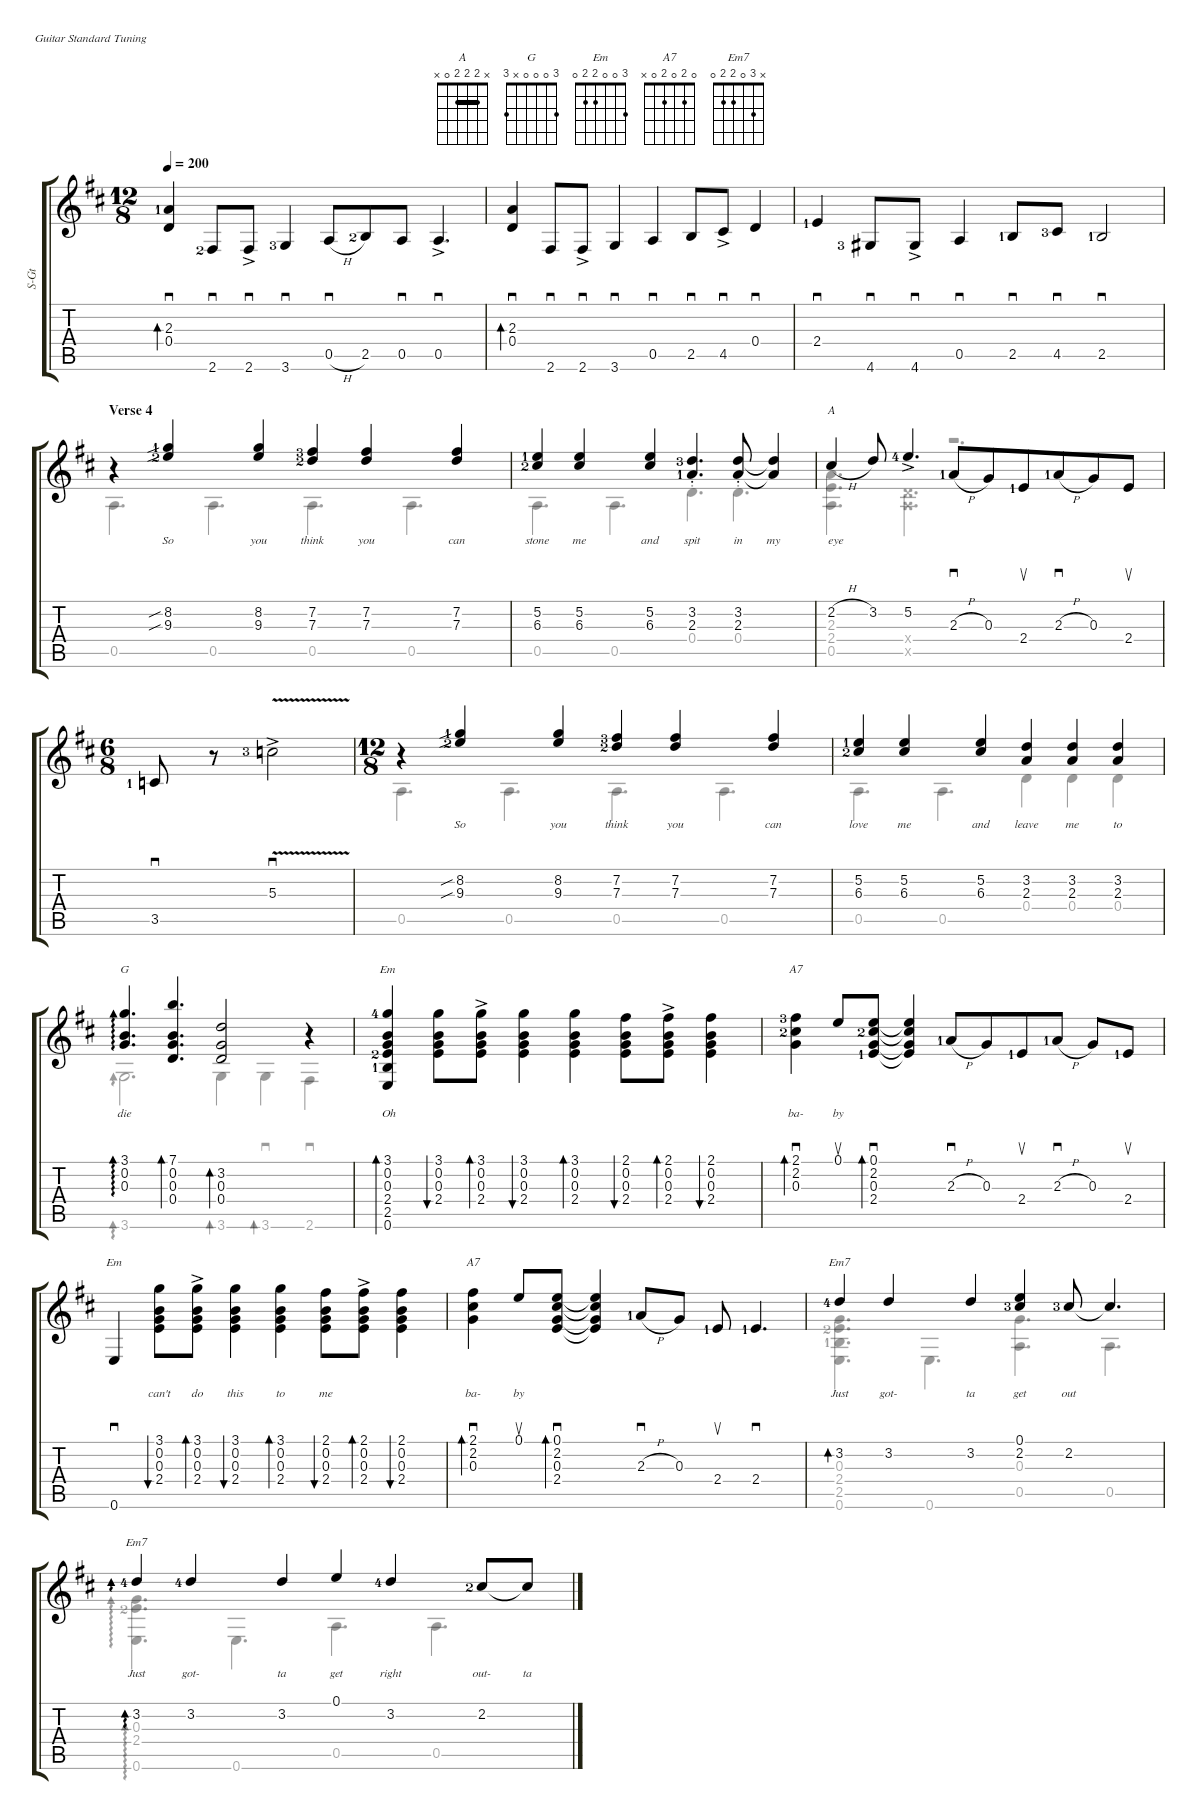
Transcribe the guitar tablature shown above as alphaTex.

\defaultSystemsLayout 4
\hideDynamics
\bracketExtendMode groupsimilarinstruments
\otherSystemsTrackNameOrientation horizontal
\defaultBarNumberDisplay Hide
\track ("Classic Guitar\n" "S-Gt") {instrument acousticguitarnylon}
\staff {score tabs}
\tuning (E4 B3 G3 D3 A2 E2)
\chord ("A" x 2 2 2 0 x) {barre (2 2)}
\chord ("G" 3 0 0 0 x 3)
\chord ("Em" 3 0 0 2 2 0)
\chord ("A7" 0 2 0 2 0 x)
\chord ("Em7" x 3 0 2 2 0)
\voice
\ts (12 8)
\tempo 200
\clef g2
\ks d
(0.4 2.3{lf 2}).4{sd bd 30 lyrics (0 "") lyrics (1 "") lyrics (2 "") lyrics (3 "") lyrics (4 "") dy mf} 2.6{lf 3}.8{sd lyrics (0 "") lyrics (1 "") lyrics (2 "") lyrics (3 "") lyrics (4 "") beam merge} 2.6{ac}.8{sd lyrics (0 "") lyrics (1 "") lyrics (2 "") lyrics (3 "") lyrics (4 "")} 3.6{lf 4}.4{sd lyrics (0 "") lyrics (1 "") lyrics (2 "") lyrics (3 "") lyrics (4 "")} 0.5{h}.8{sd lyrics (0 "") lyrics (1 "") lyrics (2 "") lyrics (3 "") lyrics (4 "")} 2.5{lf 3}.8{lyrics (0 "") lyrics (1 "") lyrics (2 "") lyrics (3 "") lyrics (4 "")} 0.5.8{sd lyrics (0 "") lyrics (1 "") lyrics (2 "") lyrics (3 "") lyrics (4 "")} 0.5{ac}.4{d sd lyrics (0 "") lyrics (1 "") lyrics (2 "") lyrics (3 "") lyrics (4 "")} |
(0.4 2.3).4{sd bd 30 lyrics (0 "") lyrics (1 "") lyrics (2 "") lyrics (3 "") lyrics (4 "") beam merge} 2.6.8{sd lyrics (0 "") lyrics (1 "") lyrics (2 "") lyrics (3 "") lyrics (4 "") beam merge} 2.6{ac}.8{sd lyrics (0 "") lyrics (1 "") lyrics (2 "") lyrics (3 "") lyrics (4 "") beam merge} 3.6.4{sd lyrics (0 "") lyrics (1 "") lyrics (2 "") lyrics (3 "") lyrics (4 "") beam merge} 0.5.4{sd lyrics (0 "") lyrics (1 "") lyrics (2 "") lyrics (3 "") lyrics (4 "") beam merge} 2.5.8{sd lyrics (0 "") lyrics (1 "") lyrics (2 "") lyrics (3 "") lyrics (4 "") beam merge} 4.5{ac}.8{sd lyrics (0 "") lyrics (1 "") lyrics (2 "") lyrics (3 "") lyrics (4 "") beam merge} 0.4.4{sd lyrics (0 "") lyrics (1 "") lyrics (2 "") lyrics (3 "") lyrics (4 "") beam merge} |
2.4{lf 2}.4{sd lyrics (0 "") lyrics (1 "") lyrics (2 "") lyrics (3 "") lyrics (4 "") beam merge} 4.6{lf 4}.8{sd lyrics (0 "") lyrics (1 "") lyrics (2 "") lyrics (3 "") lyrics (4 "") beam merge} 4.6{ac}.8{sd lyrics (0 "") lyrics (1 "") lyrics (2 "") lyrics (3 "") lyrics (4 "") beam merge} 0.5.4{sd lyrics (0 "") lyrics (1 "") lyrics (2 "") lyrics (3 "") lyrics (4 "") beam merge} 2.5{lf 2}.8{sd lyrics (0 "") lyrics (1 "") lyrics (2 "") lyrics (3 "") lyrics (4 "") beam merge} 4.5{lf 4}.8{sd lyrics (0 "") lyrics (1 "") lyrics (2 "") lyrics (3 "") lyrics (4 "") beam merge} 2.5{lf 2}.2{sd lyrics (0 "") lyrics (1 "") lyrics (2 "") lyrics (3 "") lyrics (4 "")} |
\section ("" "Verse 4")
\scale
1.01352 r.4 (8.2{sib lf 2} 9.3{sib lf 3}).4{lyrics (0 "So") lyrics (1 "") lyrics (2 "") lyrics (3 "") lyrics (4 "")} (8.2 9.3).4{lyrics (0 "you") lyrics (1 "") lyrics (2 "") lyrics (3 "") lyrics (4 "")} (7.2{lf 4} 7.3{lf 3}).4{lyrics (0 "think") lyrics (1 "") lyrics (2 "") lyrics (3 "") lyrics (4 "")} (7.3 7.2).4{lyrics (0 "you") lyrics (1 "") lyrics (2 "") lyrics (3 "") lyrics (4 "")} (7.2 7.3).4{lyrics (0 "can") lyrics (1 "") lyrics (2 "") lyrics (3 "") lyrics (4 "")} |
\scale
0.986476 (6.3{lf 3} 5.2{lf 2}).4{lyrics (0 "stone") lyrics (1 "") lyrics (2 "") lyrics (3 "") lyrics (4 "")} (5.2 6.3).4{lyrics (0 "me") lyrics (1 "") lyrics (2 "") lyrics (3 "") lyrics (4 "")} (6.3 5.2).4{lyrics (0 "and") lyrics (1 "") lyrics (2 "") lyrics (3 "") lyrics (4 "")} (2.3{st lf 2} 3.2{st lf 4}).4{d lyrics (0 "spit") lyrics (1 "") lyrics (2 "") lyrics (3 "") lyrics (4 "")} (3.2{st} 2.3{st}).8{lyrics (0 "in") lyrics (1 "") lyrics (2 "") lyrics (3 "") lyrics (4 "")} (3.2{t} 2.3{t}).4{lyrics (0 "my") lyrics (1 "") lyrics (2 "") lyrics (3 "") lyrics (4 "")} |
\scale
1.01302 2.2{h}.4{ch "A" lyrics (0 "   eye") lyrics (1 "") lyrics (2 "") lyrics (3 "") lyrics (4 "")} 3.2.8{lyrics (0 " ") lyrics (1 "") lyrics (2 "") lyrics (3 "") lyrics (4 "")} 5.2{ac lf 5}.4{d lyrics (0 " ") lyrics (1 "") lyrics (2 "") lyrics (3 "") lyrics (4 "")} 2.3{h lf 2}.8{sd lyrics (0 "") lyrics (1 "") lyrics (2 "") lyrics (3 "") lyrics (4 "")} 0.3.8{lyrics (0 "") lyrics (1 "") lyrics (2 "") lyrics (3 "") lyrics (4 "") beam merge} 2.4{lf 2}.8{su lyrics (0 "") lyrics (1 "") lyrics (2 "") lyrics (3 "") lyrics (4 "") beam merge} 2.3{h lf 2}.8{sd lyrics (0 "") lyrics (1 "") lyrics (2 "") lyrics (3 "") lyrics (4 "")} 0.3.8{lyrics (0 "") lyrics (1 "") lyrics (2 "") lyrics (3 "") lyrics (4 "") beam merge} 2.4.8{su lyrics (0 "") lyrics (1 "") lyrics (2 "") lyrics (3 "") lyrics (4 "")} |
\ts (6 8)
\beaming (8 2 2 2 2)
\scale
0.98698 3.5{lf 2}.8{sd lyrics (0 "") lyrics (1 "") lyrics (2 "") lyrics (3 "") lyrics (4 "")} r.8 5.3{v ac lf 4}.2{sd lyrics (0 "") lyrics (1 "") lyrics (2 "") lyrics (3 "") lyrics (4 "")} |
\ts (12 8)
\beaming (8 2 2 2 2)
\scale
1.02471 r.4 (8.2{sib lf 2} 9.3{sib lf 3}).4{lyrics (0 "So") lyrics (1 "") lyrics (2 "") lyrics (3 "") lyrics (4 "")} (8.2 9.3).4{lyrics (0 "you") lyrics (1 "") lyrics (2 "") lyrics (3 "") lyrics (4 "")} (7.2{lf 4} 7.3{lf 3}).4{lyrics (0 "think") lyrics (1 "") lyrics (2 "") lyrics (3 "") lyrics (4 "")} (7.3 7.2).4{lyrics (0 "you") lyrics (1 "") lyrics (2 "") lyrics (3 "") lyrics (4 "")} (7.2 7.3).4{lyrics (0 "can") lyrics (1 "") lyrics (2 "") lyrics (3 "") lyrics (4 "")} |
\scale
0.975286 (6.3{lf 3} 5.2{lf 2}).4{lyrics (0 "love") lyrics (1 "") lyrics (2 "") lyrics (3 "") lyrics (4 "")} (5.2 6.3).4{lyrics (0 "me") lyrics (1 "") lyrics (2 "") lyrics (3 "") lyrics (4 "")} (6.3 5.2).4{lyrics (0 "and") lyrics (1 "") lyrics (2 "") lyrics (3 "") lyrics (4 "")} (2.3 3.2).4{lyrics (0 "leave") lyrics (1 "") lyrics (2 "") lyrics (3 "") lyrics (4 "")} (3.2 2.3).4{lyrics (0 "me") lyrics (1 "") lyrics (2 "") lyrics (3 "") lyrics (4 "")} (2.3 3.2).4{lyrics (0 "to") lyrics (1 "") lyrics (2 "") lyrics (3 "") lyrics (4 "")} |
\scale
0.713021 (3.1 0.2 0.3).4{d ad 30 ch "G" lyrics (0 "die") lyrics (1 "") lyrics (2 "") lyrics (3 "") lyrics (4 "")} (7.1 0.2 0.3 0.4).4{d bd 30 lyrics (0 " ") lyrics (1 "") lyrics (2 "") lyrics (3 "") lyrics (4 "")} (0.3 3.2 0.4).2{bd 30 lyrics (0 " ") lyrics (1 "") lyrics (2 "") lyrics (3 "") lyrics (4 "")} r.4{bd 30} |
(3.1{lf 5} 2.4{lf 3} 0.3 2.5{lf 2} 0.6 0.2).4{bd 30 ch "Em" lyrics (0 " Oh") lyrics (1 "") lyrics (2 "") lyrics (3 "") lyrics (4 "")} (3.1 0.2 0.3 2.4).8{bu 30 lyrics (0 " ") lyrics (1 "") lyrics (2 "") lyrics (3 "") lyrics (4 "") beam merge} (3.1 0.2{ac} 0.3 2.4).8{bd 30 lyrics (0 "") lyrics (1 "") lyrics (2 "") lyrics (3 "") lyrics (4 "")} (2.4 0.3 0.2 3.1).4{bu 30 lyrics (0 "") lyrics (1 "") lyrics (2 "") lyrics (3 "") lyrics (4 "")} (3.1 0.2 0.3 2.4).4{bd 30 lyrics (0 "") lyrics (1 "") lyrics (2 "") lyrics (3 "") lyrics (4 "")} (2.1 0.2 0.3 2.4).8{bu 30 lyrics (0 "") lyrics (1 "") lyrics (2 "") lyrics (3 "") lyrics (4 "") beam merge} (2.1 2.4 0.3 0.2{ac}).8{bd 30 lyrics (0 "") lyrics (1 "") lyrics (2 "") lyrics (3 "") lyrics (4 "")} (2.1 0.2 0.3 2.4).4{bu 30 lyrics (0 "") lyrics (1 "") lyrics (2 "") lyrics (3 "") lyrics (4 "")} |
(2.1{lf 4} 2.2{lf 3} 0.3).4{sd bd 30 ch "A7" lyrics (0 "ba-") lyrics (1 "") lyrics (2 "") lyrics (3 "") lyrics (4 "")} 0.1.8{su lyrics (0 "by") lyrics (1 "") lyrics (2 "") lyrics (3 "") lyrics (4 "") beam merge} (0.1 2.2{lf 3} 0.3 2.4{lf 2}).8{sd bd 30 lyrics (0 " ") lyrics (1 "") lyrics (2 "") lyrics (3 "") lyrics (4 "")} (0.1{t} 2.2{t} 0.3{t} 2.4{t}).4{lyrics (0 " ") lyrics (1 "") lyrics (2 "") lyrics (3 "") lyrics (4 "")} 2.3{h lf 2}.8{sd lyrics (0 "") lyrics (1 "") lyrics (2 "") lyrics (3 "") lyrics (4 "")} 0.3.8{lyrics (0 "") lyrics (1 "") lyrics (2 "") lyrics (3 "") lyrics (4 "") beam merge} 2.4{lf 2}.8{su lyrics (0 "") lyrics (1 "") lyrics (2 "") lyrics (3 "") lyrics (4 "") beam merge} 2.3{h lf 2}.8{sd lyrics (0 "") lyrics (1 "") lyrics (2 "") lyrics (3 "") lyrics (4 "")} 0.3.8{lyrics (0 "") lyrics (1 "") lyrics (2 "") lyrics (3 "") lyrics (4 "") beam merge} 2.4{lf 2}.8{su lyrics (0 "") lyrics (1 "") lyrics (2 "") lyrics (3 "") lyrics (4 "")} |
0.6.4{sd ch "Em" lyrics (0 "") lyrics (1 "") lyrics (2 "") lyrics (3 "") lyrics (4 "")} (3.1 0.2 0.3 2.4).8{bu 30 lyrics (0 "can't") lyrics (1 "") lyrics (2 "") lyrics (3 "") lyrics (4 "") beam merge} (3.1 0.3 0.2{ac} 2.4).8{bd 30 lyrics (0 "do") lyrics (1 "") lyrics (2 "") lyrics (3 "") lyrics (4 "")} (3.1 0.2 0.3 2.4).4{bu 30 lyrics (0 "this") lyrics (1 "") lyrics (2 "") lyrics (3 "") lyrics (4 "")} (3.1 0.3 0.2 2.4).4{bd 30 lyrics (0 "to") lyrics (1 "") lyrics (2 "") lyrics (3 "") lyrics (4 "")} (2.1 0.2 0.3 2.4).8{bu 30 lyrics (0 "me") lyrics (1 "") lyrics (2 "") lyrics (3 "") lyrics (4 "") beam merge} (2.1 2.4 0.3 0.2{ac}).8{bd 30 lyrics (0 "") lyrics (1 "") lyrics (2 "") lyrics (3 "") lyrics (4 "")} (2.1 0.2 0.3 2.4).4{bu 30 lyrics (0 "") lyrics (1 "") lyrics (2 "") lyrics (3 "") lyrics (4 "")} |
(2.1 2.2 0.3).4{sd bd 30 ch "A7" lyrics (0 "ba-") lyrics (1 "") lyrics (2 "") lyrics (3 "") lyrics (4 "")} 0.1.8{su lyrics (0 "by") lyrics (1 "") lyrics (2 "") lyrics (3 "") lyrics (4 "") beam merge} (0.1 2.2 0.3 2.4).8{sd bd 30 lyrics (0 " ") lyrics (1 "") lyrics (2 "") lyrics (3 "") lyrics (4 "")} (0.1{t} 2.2{t} 0.3{t} 2.4{t}).4{lyrics (0 " ") lyrics (1 "") lyrics (2 "") lyrics (3 "") lyrics (4 "")} 2.3{h lf 2}.8{sd lyrics (0 "") lyrics (1 "") lyrics (2 "") lyrics (3 "") lyrics (4 "")} 0.3.8{lyrics (0 "") lyrics (1 "") lyrics (2 "") lyrics (3 "") lyrics (4 "") beam split} 2.4{lf 2}.8{su lyrics (0 "") lyrics (1 "") lyrics (2 "") lyrics (3 "") lyrics (4 "")} 2.4{lf 2}.4{d sd lyrics (0 "") lyrics (1 "") lyrics (2 "") lyrics (3 "") lyrics (4 "")} |
3.2{lf 5}.4{bd 30 ch "Em7" lyrics (0 "Just") lyrics (1 "") lyrics (2 "") lyrics (3 "") lyrics (4 "")} 3.2.4{lyrics (0 "got-") lyrics (1 "") lyrics (2 "") lyrics (3 "") lyrics (4 "")} 3.2.4{lyrics (0 "ta") lyrics (1 "") lyrics (2 "") lyrics (3 "") lyrics (4 "")} (0.1 2.2{lf 4}).4{lyrics (0 "get") lyrics (1 "") lyrics (2 "") lyrics (3 "") lyrics (4 "")} 2.2{lf 4}.8{lyrics (0 "out") lyrics (1 "") lyrics (2 "") lyrics (3 "") lyrics (4 "")} 2.2{t}.4{d lyrics (0 "") lyrics (1 "") lyrics (2 "") lyrics (3 "") lyrics (4 "")} |
3.2{lf 5}.4{ad 0 ch "Em7" lyrics (0 "Just") lyrics (1 "") lyrics (2 "") lyrics (3 "") lyrics (4 "")} 3.2{lf 5}.4{lyrics (0 "got-") lyrics (1 "") lyrics (2 "") lyrics (3 "") lyrics (4 "")} 3.2.4{lyrics (0 "ta") lyrics (1 "") lyrics (2 "") lyrics (3 "") lyrics (4 "")} 0.1.4{lyrics (0 "get") lyrics (1 "") lyrics (2 "") lyrics (3 "") lyrics (4 "")} 3.2{lf 5}.4{lyrics (0 "right") lyrics (1 "") lyrics (2 "") lyrics (3 "") lyrics (4 "")} 2.2{lf 3}.8{lyrics (0 "out-") lyrics (1 "") lyrics (2 "") lyrics (3 "") lyrics (4 "") beam merge} 2.2{t}.8{lyrics (0 "ta") lyrics (1 "") lyrics (2 "") lyrics (3 "") lyrics (4 "")}
\voice
\clef g2
\ottava regular
\simile none
\ks d
|
|
|
\scale
1.01352 0.5.4{d} 0.5.4{d} 0.5.4{d} 0.5.4{d} |
\scale
0.986476 0.5.4{d} 0.5.4{d} 0.4{st}.4{d} 0.4{st}.4{d} |
\scale
1.01302 (0.5 2.4 2.3).4{d} (0.5{x} 0.4{x}).4{d} r.2{d} |
\scale
0.98698 |
\scale
1.02471 0.5.4{d} 0.5.4{d} 0.5.4{d} 0.5.4{d} |
\scale
0.975286 0.5.4{d} 0.5.4{d} 0.4.4 0.4.4 0.4.4 |
\scale
0.713021 3.6.2{d ad 30} 3.6.4{bd 30} 3.6.4{sd bd 30} 2.6.4{sd} |
|
|
|
|
(2.5{lf 2} 0.6 2.4{lf 3} 0.3).4{d} 0.6.4{d} (0.5 0.3).4{d} 0.5.4{d} |
(2.4{lf 3} 0.3 0.6).4{d ad 0} 0.6.4{d} 0.5.4{d} 0.5.4{d}
